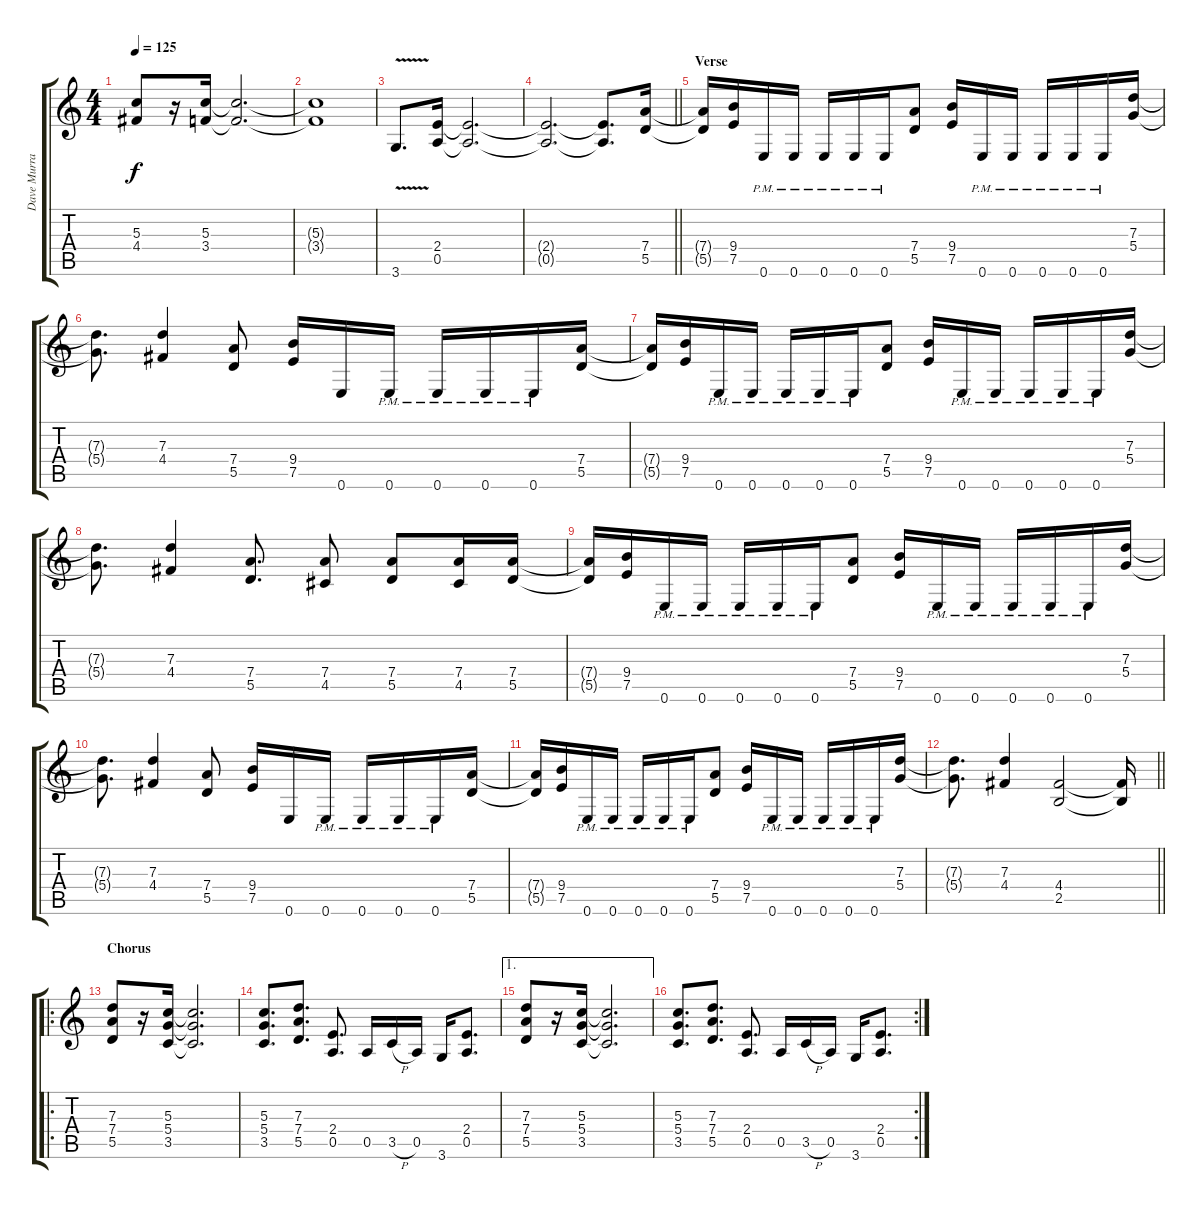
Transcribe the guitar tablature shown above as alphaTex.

\track ("Dave Murray" "Dave Murra") {instrument distortionguitar}
\staff {score tabs}
\tuning (E4 B3 G3 D3 A2 E2) {hide}
\ts (4 4)
\tempo 125
\clef g2
\ks c
(5.3 4.4).8{dy f} r.16 (5.3 3.4).16 (5.3{t} 3.4{t}).2{d} |
(5.3{t} 3.4{t}).1 |
3.6{v}.8{d} (2.4 0.5).16 (2.4{t} 0.5{t}).2{d} |
\barLineRight lightlight
(2.4{t} 0.5{t}).2{d} (2.4{t} 0.5{t}).8{d} (7.4 5.5).16 |
\section ("" "Verse")
(7.4{t} 5.5{t}).16 (9.4 7.5).16 0.6{pm}.16 0.6{pm}.16 0.6{pm}.16 0.6{pm}.16 0.6{pm}.16 (7.4 5.5).8 (9.4 7.5).16 0.6{pm}.16 0.6{pm}.16 0.6{pm}.16 0.6{pm}.16 0.6{pm}.16 (7.3 5.4).16 |
(7.3{t} 5.4{t}).8{d} (7.3 4.4).4 (7.4 5.5).8 (9.4 7.5).16 0.6.16 0.6{pm}.16 0.6{pm}.16 0.6{pm}.16 0.6{pm}.16 (7.4 5.5).16 |
(7.4{t} 5.5{t}).16 (9.4 7.5).16 0.6{pm}.16 0.6{pm}.16 0.6{pm}.16 0.6{pm}.16 0.6{pm}.16 (7.4 5.5).8 (9.4 7.5).16 0.6{pm}.16 0.6{pm}.16 0.6{pm}.16 0.6{pm}.16 0.6{pm}.16 (7.3 5.4).16 |
(7.3{t} 5.4{t}).8{d} (7.3 4.4).4 (7.4 5.5).8{d} (7.4 4.5).8 (7.4 5.5).8 (7.4 4.5).16 (7.4 5.5).16 |
(7.4{t} 5.5{t}).16 (9.4 7.5).16 0.6{pm}.16 0.6{pm}.16 0.6{pm}.16 0.6{pm}.16 0.6{pm}.16 (7.4 5.5).8 (9.4 7.5).16 0.6{pm}.16 0.6{pm}.16 0.6{pm}.16 0.6{pm}.16 0.6{pm}.16 (7.3 5.4).16 |
(7.3{t} 5.4{t}).8{d} (7.3 4.4).4 (7.4 5.5).8 (9.4 7.5).16 0.6.16 0.6{pm}.16 0.6{pm}.16 0.6{pm}.16 0.6{pm}.16 (7.4 5.5).16 |
(7.4{t} 5.5{t}).16 (9.4 7.5).16 0.6{pm}.16 0.6{pm}.16 0.6{pm}.16 0.6{pm}.16 0.6{pm}.16 (7.4 5.5).8 (9.4 7.5).16 0.6{pm}.16 0.6{pm}.16 0.6{pm}.16 0.6{pm}.16 0.6{pm}.16 (7.3 5.4).16 |
\barLineRight lightlight
(7.3{t} 5.4{t}).8{d} (7.3 4.4).4 (4.4 2.5).2 (4.4{t} 2.5{t}).16 |
\ro
\section ("" "Chorus")
(7.3 7.4 5.5).8 r.16 (5.3 5.4 3.5).16 (5.3{t} 5.4{t} 3.5{t}).2{d} |
(5.3 5.4 3.5).8{d} (7.3 7.4 5.5).8{d} (2.4 0.5).8{d} 0.5.16 3.5{h}.16 0.5.16 3.6.16 (2.4 0.5).8{d} |
\ae 1
(7.3 7.4 5.5).8 r.16 (5.3 5.4 3.5).16 (5.3{t} 5.4{t} 3.5{t}).2{d} |
\rc 2
(5.3 5.4 3.5).8{d} (7.3 7.4 5.5).8{d} (2.4 0.5).8{d} 0.5.16 3.5{h}.16 0.5.16 3.6.16 (2.4 0.5).8{d}
